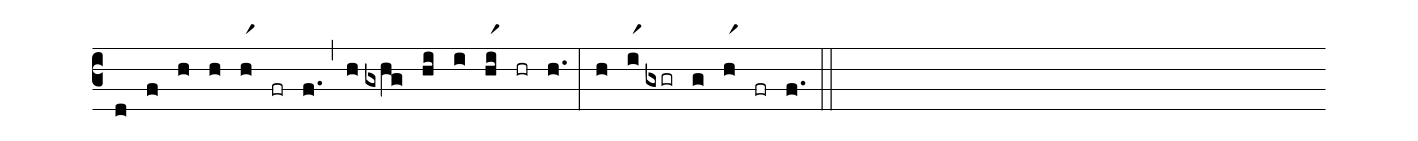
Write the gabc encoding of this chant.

%%
(c3)
(d) (f) (h)
(h) (hr1) (fr) (f.)  (,)
(h) (gxhg) (hi) (i) (hir1) (hr) (h.) (:)
(h) (ir1) (gxgr) (g) (hr1) (fr) (f.) (::)
